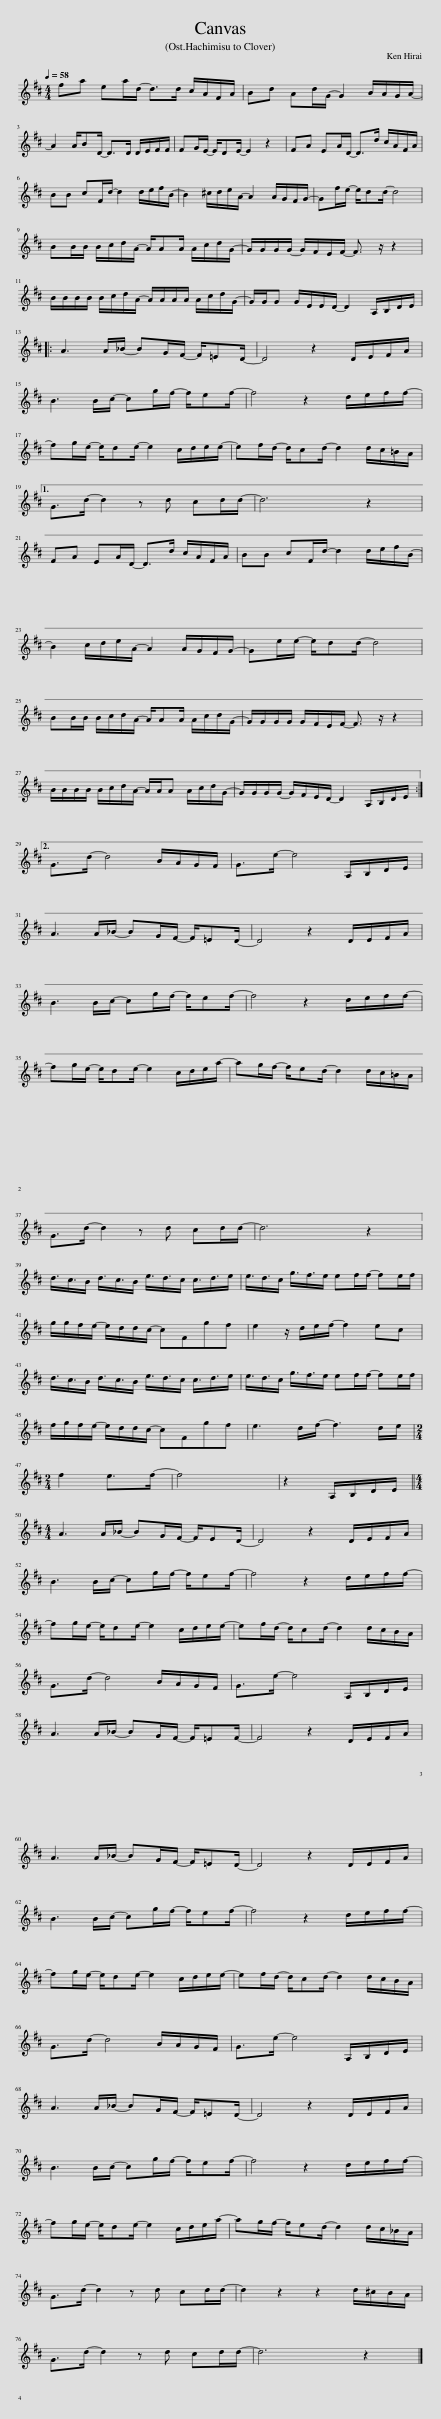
X:1
L:1/8
Q:1/4=58
M:4/4
I:linebreak $
K:D
V:1 treble
V:1
 fa ea/d/- d>d c/A/F/A/ | Bd Ad/G/- G2 B/A/G/A/- |$ A2 A/BD/- D>D D/E/F/F/ | FG/E/- E/DE/- E2 z2 | FA EA/D/- D>d c/A/F/A/ |$ %5
 BB cF/d/- d2 d/e/f/B/- | B2 ^c/d/e/A/- A2 A/G/F/G/- | Gf/e/- e/dd/- d4 |$ BB/B/ B/c/d/A/- A/AA/ A/c/d/G/- | G/G/G/G/- G/F/E/F/- F3/2 z/ z2 |$ %10
 B/B/B/B/ B/c/d/A/- A/A/A/A/ A/c/d/G/- | G/G/G G/E/E/D/- D2 A,/B,/D/E/ |:$ A3 A/_B/- BG/F/- F/=ED/- | D4 z2 D/E/F/A/ |$ B3 B/c/- cg/f/- f/ef/- | %15
 f4 z2 d/e/f/f/- |$ fg/e/- e/de/- e2 c/d/e/e/- | ef/d/- d/cd/- d2 d/c/=B/A/ |1$ G>d- d2 z d cd/d/- | d6 z2 |$ %20
 FA EA/D/- D>d c/A/F/A/ | BB cF/d/- d2 d/e/f/B/- |$ B2 c/d/e/A/- A2 A/G/F/G/- | Ge/e/- e/dd/- d4 |$ BB/B/ B/c/d/A/- A/AA/ A/c/d/G/- | %25
 G/G/G/G/ G/F/E/F/- F3/2 z/ z2 |$ B/B/B/B/ B/c/d/A/- A/A/A A/c/d/G/- | G/G/G/G/- G/F/E/D/- D2 A,/B,/D/E/ :|2$ G>d- d4 B/A/G/F/ | G>e- e4 A,/B,/D/E/ |$ %30
 A3 A/_B/- BG/F/- F/=ED/- | D4 z2 D/E/F/A/ |$ B3 B/c/- cg/f/- f/ef/- | f4 z2 d/e/f/f/- |$ fg/e/- e/de/- e2 c/d/e/a/- | %35
 ag/f/- f/ed/- d2 d/c/=B/A/ |$ G>d- d2 z d cd/d/- | d6 z2 ||$ d3/4c3/4B/ d3/4c3/4B/ e3/4d3/4c/ c3/4d3/4e/ | e3/4d3/4c/ g3/4f3/4e/ ef/f/- fe/f/ |$ %40
 g/g/f/e/- e/d/d/c/- cFgf | e2 z/ d/e/f/- f2 ec |$ d3/4c3/4B/ d3/4c3/4B/ e3/4d3/4c/ c3/4d3/4e/ | e3/4d3/4c/ g3/4f3/4e/ ef/f/- fe/f/ |$ f/g/f/e/- e/d/d/c/- cFgf | %45
 e3 d/f/- f3 d/e/ |$[M:2/4] f2 e>f- | f4 | z2 A,/B,/D/E/ ||$[M:4/4] A3 A/_B/- BG/F/- F/ED/- | %50
 D4 z2 D/E/F/A/ |$ B3 B/c/- cg/f/- f/ef/- | f4 z2 d/e/f/f/- |$ fg/e/- e/de/- e2 c/d/e/e/- | ef/d/- d/cd/- d2 d/c/B/A/ |$ %55
 G>d- d4 B/A/G/F/ | G>e- e4 A,/B,/D/E/ |$ A3 A/_B/- BG/F/- F/=EF/- | F4 z2 D/E/F/A/ |$ A3 A/_B/- BG/F/- F/=ED/- | %60
 D4 z2 D/E/F/A/ |$ B3 B/c/- cg/f/- f/ef/- | f4 z2 d/e/f/f/- |$ fg/e/- e/de/- e2 c/d/e/e/- | ef/d/- d/cd/- d2 d/c/B/A/ |$ %65
 G>d- d4 B/A/G/F/ | G>e- e4 A,/B,/D/E/ |$ A3 A/_B/- BG/F/- F/=ED/- | D4 z2 D/E/F/A/ |$ B3 B/c/- cg/f/- f/ef/- | %70
 f4 z2 d/e/f/f/- |$ fg/e/- e/de/- e2 c/d/e/a/- | ag/f/- f/ed/- d2 d/c/_B/A/ |$ G>d- d2 z d cd/d/- | d2 z2 z2 d/^c/B/A/ |$ %75
 G>d- d2 z d cd/d/- | d6 z2 |] %77
